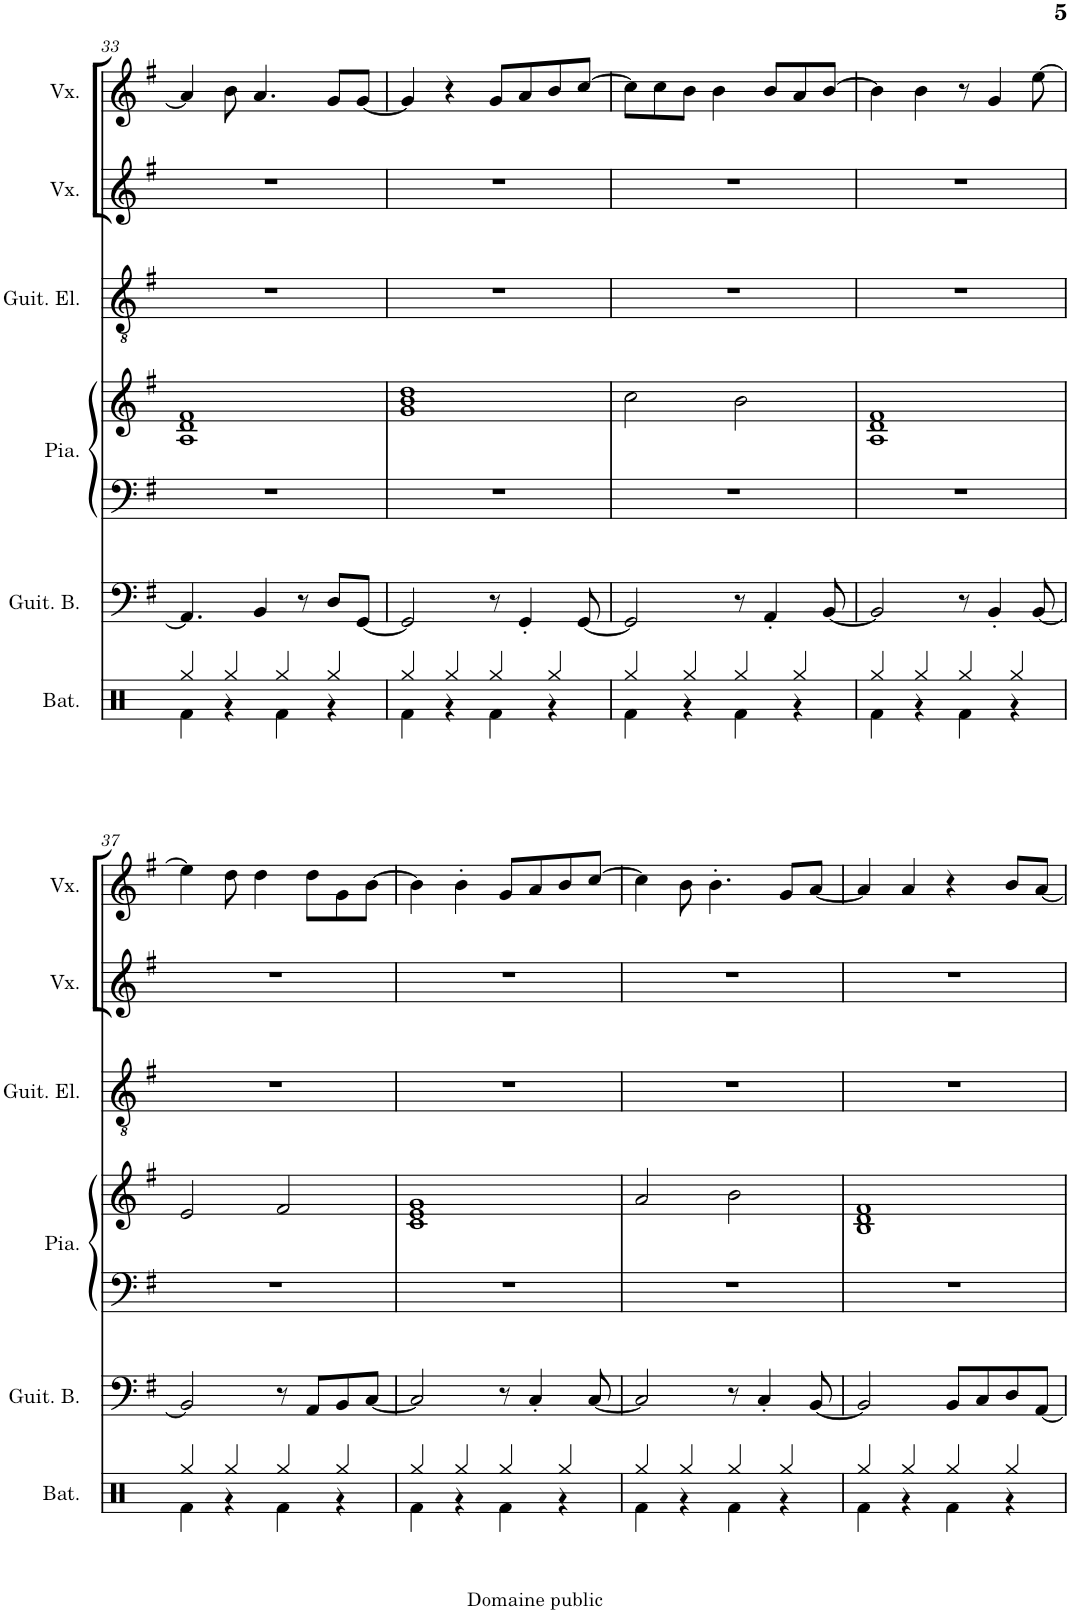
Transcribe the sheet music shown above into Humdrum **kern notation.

**kern	**kern	**kern	**kern	**kern	**kern	**kern
*part6	*part5	*part4	*part4	*part3	*part2	*part1
*staff7	*staff6	*staff5	*staff4	*staff3	*staff2	*staff1
*I"Batterie	*I"Guitare Basse	*I"Piano	*	*I"Guitare électrique	*I"Voix	*I"Voix
*I'Bat.	*I'Guit. B.	*I'Pia.	*	*I'Guit. El.	*I'Vx.	*I'Vx.
!!LO:PB:g=z
*clefX	*clefF4	*clefF4	*clefG2	*clefGv2	*clefG2	*clefG2
*	*Trd7c12	*	*	*	*	*
*k[]	*k[f#]	*k[f#]	*k[f#]	*k[f#]	*k[f#]	*k[f#]
*M4/4	*M4/4	*M4/4	*M4/4	*M4/4	*M4/4	*M4/4
=33	=33	=33	=33	=33	=33	=33
*^	*	*	*	*	*	*
4Rgg/	4Rf\	4.AA/]	1r	1A 1d 1f#	1r	1r	4a/]
4Rgg/	4r	.	.	.	.	.	8b\
.	.	4BB/	.	.	.	.	4.a/
4Rgg/	4Rf\	.	.	.	.	.	.
.	.	8r	.	.	.	.	.
4Rgg/	4r	8D/L	.	.	.	.	8g/L
.	.	[8GG/J	.	.	.	.	[8g/J
=34	=34	=34	=34	=34	=34	=34	=34
4Rgg/	4Rf\	2GG/]	1r	1g 1b 1dd	1r	1r	4g/]
4Rgg/	4r	.	.	.	.	.	4r
4Rgg/	4Rf\	8r	.	.	.	.	8g/L
.	.	4GG'/	.	.	.	.	8a/
4Rgg/	4r	.	.	.	.	.	8b/
.	.	[8GG/	.	.	.	.	[8cc/J
=35	=35	=35	=35	=35	=35	=35	=35
4Rgg/	4Rf\	2GG/]	1r	2cc\	1r	1r	8cc\L]
.	.	.	.	.	.	.	8cc\
4Rgg/	4r	.	.	.	.	.	8b\J
.	.	.	.	.	.	.	4b\
4Rgg/	4Rf\	8r	.	2b\	.	.	.
.	.	4AA'/	.	.	.	.	8b/L
4Rgg/	4r	.	.	.	.	.	8a/
.	.	[8BB/	.	.	.	.	[8b/J
=36	=36	=36	=36	=36	=36	=36	=36
4Rgg/	4Rf\	2BB/]	1r	1A 1d 1f#	1r	1r	4b\]
4Rgg/	4r	.	.	.	.	.	4b\
4Rgg/	4Rf\	8r	.	.	.	.	8r
.	.	4BB'/	.	.	.	.	4g/
4Rgg/	4r	.	.	.	.	.	.
.	.	[8BB/	.	.	.	.	[8ee\
!!LO:LB:g=z
=37	=37	=37	=37	=37	=37	=37	=37
4Rgg/	4Rf\	2BB/]	1r	2e/	1r	1r	4ee\]
4Rgg/	4r	.	.	.	.	.	8dd\
.	.	.	.	.	.	.	4dd\
4Rgg/	4Rf\	8r	.	2f#/	.	.	.
.	.	8AA/L	.	.	.	.	8dd\L
4Rgg/	4r	8BB/	.	.	.	.	8g\
.	.	[8C/J	.	.	.	.	[8b\J
=38	=38	=38	=38	=38	=38	=38	=38
4Rgg/	4Rf\	2C/]	1r	1c 1e 1g	1r	1r	4b\]
4Rgg/	4r	.	.	.	.	.	4b'\
4Rgg/	4Rf\	8r	.	.	.	.	8g/L
.	.	4C'/	.	.	.	.	8a/
4Rgg/	4r	.	.	.	.	.	8b/
.	.	[8C/	.	.	.	.	[8cc/J
=39	=39	=39	=39	=39	=39	=39	=39
4Rgg/	4Rf\	2C/]	1r	2a/	1r	1r	4cc\]
4Rgg/	4r	.	.	.	.	.	8b\
.	.	.	.	.	.	.	4.b'\
4Rgg/	4Rf\	8r	.	2b\	.	.	.
.	.	4C'/	.	.	.	.	.
4Rgg/	4r	.	.	.	.	.	8g/L
.	.	[8BB/	.	.	.	.	[8a/J
=40	=40	=40	=40	=40	=40	=40	=40
4Rgg/	4Rf\	2BB/]	1r	1B 1d 1f#	1r	1r	4a/]
4Rgg/	4r	.	.	.	.	.	4a/
4Rgg/	4Rf\	8BB/L	.	.	.	.	4r
.	.	8C/	.	.	.	.	.
4Rgg/	4r	8D/	.	.	.	.	8b/L
.	.	[8AA/J	.	.	.	.	[8a/J
*v	*v	*	*	*	*	*	*
=	=	=	=	=	=	=
*-	*-	*-	*-	*-	*-	*-
